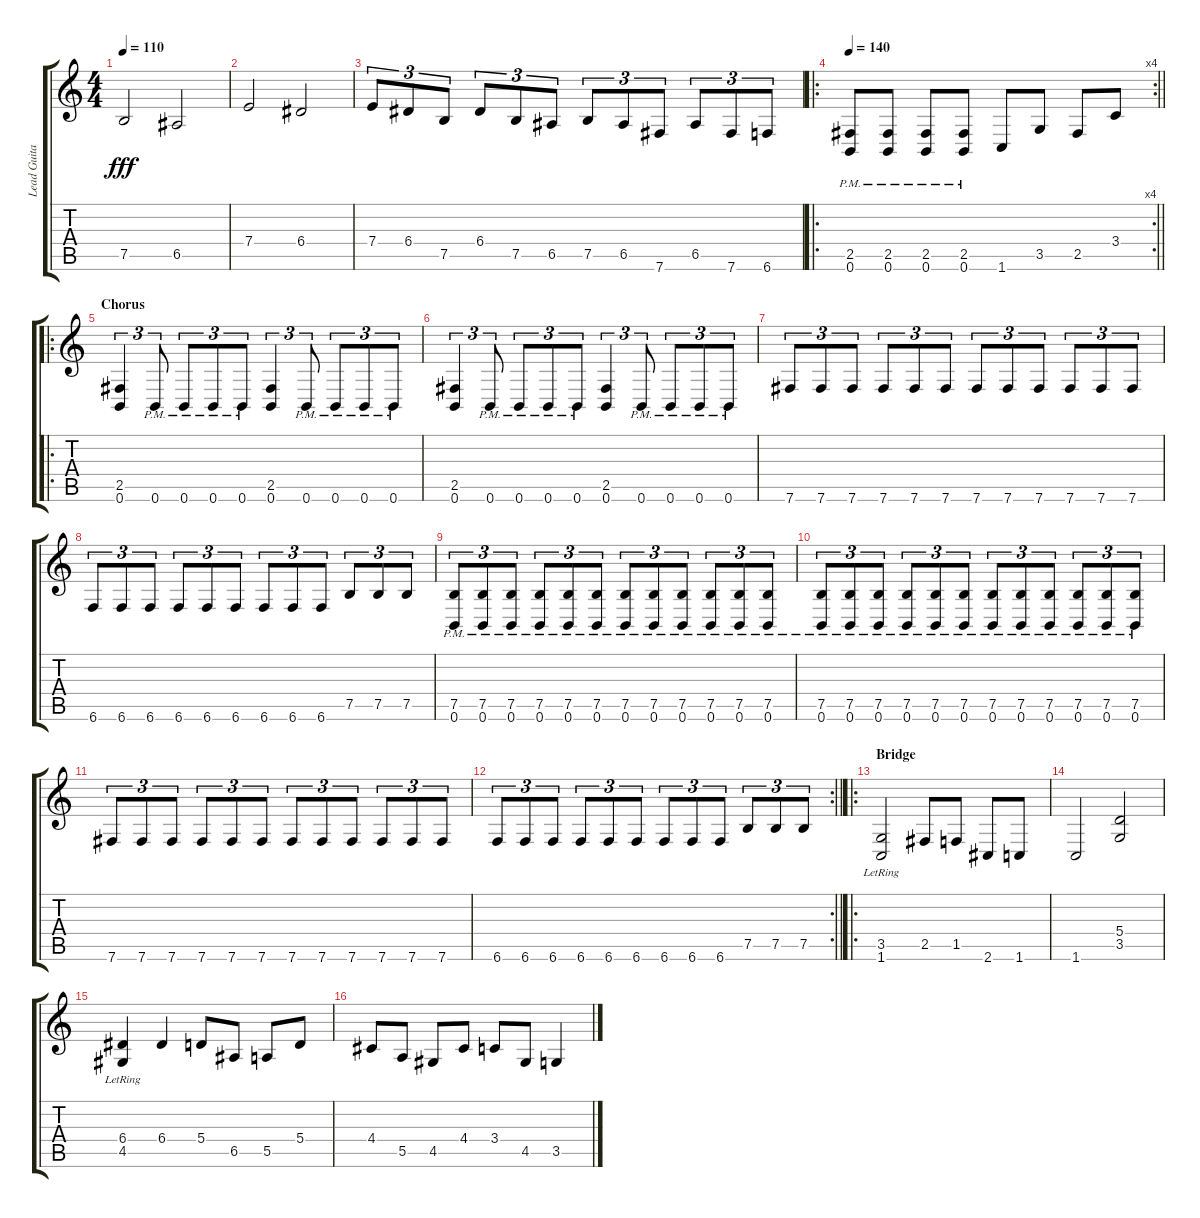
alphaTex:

\track ("Lead Guitar" "Lead Guita") {instrument distortionguitar}
\staff {score tabs}
\tuning (B3 Gb3 D3 A2 E2 B1) {hide}
\ts (4 4)
\tempo 110
\clef g2
\ks c
7.5.2{dy fff} 6.5.2 |
7.4.2 6.4.2 |
7.4.8{tu (3 2)} 6.4.8{tu (3 2)} 7.5.8{tu (3 2)} 6.4.8{tu (3 2)} 7.5.8{tu (3 2)} 6.5.8{tu (3 2)} 7.5.8{tu (3 2)} 6.5.8{tu (3 2)} 7.6.8{tu (3 2)} 6.5.8{tu (3 2)} 7.6.8{tu (3 2)} 6.6.8{tu (3 2)} |
\ro
\rc 4
\tempo 140
\barLineRight lightlight
(2.5{pm} 0.6{pm}).8{volume 16 balance 0} (2.5{pm} 0.6{pm}).8 (2.5{pm} 0.6{pm}).8 (2.5{pm} 0.6{pm}).8 1.6.8 3.5.8 2.5.8 3.4.8 |
\ro
\section ("" "Chorus")
(2.5 0.6).4{tu (3 2)} 0.6{pm}.8{tu (3 2)} 0.6{pm}.8{tu (3 2)} 0.6{pm}.8{tu (3 2)} 0.6{pm}.8{tu (3 2)} (2.5 0.6).4{tu (3 2)} 0.6{pm}.8{tu (3 2)} 0.6{pm}.8{tu (3 2)} 0.6{pm}.8{tu (3 2)} 0.6{pm}.8{tu (3 2)} |
(2.5 0.6).4{tu (3 2)} 0.6{pm}.8{tu (3 2)} 0.6{pm}.8{tu (3 2)} 0.6{pm}.8{tu (3 2)} 0.6{pm}.8{tu (3 2)} (2.5 0.6).4{tu (3 2)} 0.6{pm}.8{tu (3 2)} 0.6{pm}.8{tu (3 2)} 0.6{pm}.8{tu (3 2)} 0.6{pm}.8{tu (3 2)} |
7.6.8{tu (3 2)} 7.6.8{tu (3 2)} 7.6.8{tu (3 2)} 7.6.8{tu (3 2)} 7.6.8{tu (3 2)} 7.6.8{tu (3 2)} 7.6.8{tu (3 2)} 7.6.8{tu (3 2)} 7.6.8{tu (3 2)} 7.6.8{tu (3 2)} 7.6.8{tu (3 2)} 7.6.8{tu (3 2)} |
6.6.8{tu (3 2)} 6.6.8{tu (3 2)} 6.6.8{tu (3 2)} 6.6.8{tu (3 2)} 6.6.8{tu (3 2)} 6.6.8{tu (3 2)} 6.6.8{tu (3 2)} 6.6.8{tu (3 2)} 6.6.8{tu (3 2)} 7.5.8{tu (3 2)} 7.5.8{tu (3 2)} 7.5.8{tu (3 2)} |
(7.5{pm} 0.6{pm}).8{tu (3 2)} (7.5{pm} 0.6{pm}).8{tu (3 2)} (7.5{pm} 0.6{pm}).8{tu (3 2)} (7.5{pm} 0.6{pm}).8{tu (3 2)} (7.5{pm} 0.6{pm}).8{tu (3 2)} (7.5{pm} 0.6{pm}).8{tu (3 2)} (7.5{pm} 0.6{pm}).8{tu (3 2)} (7.5{pm} 0.6{pm}).8{tu (3 2)} (7.5{pm} 0.6{pm}).8{tu (3 2)} (7.5{pm} 0.6{pm}).8{tu (3 2)} (7.5{pm} 0.6{pm}).8{tu (3 2)} (7.5{pm} 0.6{pm}).8{tu (3 2)} |
(7.5{pm} 0.6{pm}).8{tu (3 2)} (7.5{pm} 0.6{pm}).8{tu (3 2)} (7.5{pm} 0.6{pm}).8{tu (3 2)} (7.5{pm} 0.6{pm}).8{tu (3 2)} (7.5{pm} 0.6{pm}).8{tu (3 2)} (7.5{pm} 0.6{pm}).8{tu (3 2)} (7.5{pm} 0.6{pm}).8{tu (3 2)} (7.5{pm} 0.6{pm}).8{tu (3 2)} (7.5{pm} 0.6{pm}).8{tu (3 2)} (7.5{pm} 0.6{pm}).8{tu (3 2)} (7.5{pm} 0.6{pm}).8{tu (3 2)} (7.5{pm} 0.6{pm}).8{tu (3 2)} |
7.6.8{tu (3 2)} 7.6.8{tu (3 2)} 7.6.8{tu (3 2)} 7.6.8{tu (3 2)} 7.6.8{tu (3 2)} 7.6.8{tu (3 2)} 7.6.8{tu (3 2)} 7.6.8{tu (3 2)} 7.6.8{tu (3 2)} 7.6.8{tu (3 2)} 7.6.8{tu (3 2)} 7.6.8{tu (3 2)} |
\rc 2
\barLineRight lightlight
6.6.8{tu (3 2)} 6.6.8{tu (3 2)} 6.6.8{tu (3 2)} 6.6.8{tu (3 2)} 6.6.8{tu (3 2)} 6.6.8{tu (3 2)} 6.6.8{tu (3 2)} 6.6.8{tu (3 2)} 6.6.8{tu (3 2)} 7.5.8{tu (3 2)} 7.5.8{tu (3 2)} 7.5.8{tu (3 2)} |
\ro
\section ("" "Bridge")
(3.5{lr} 1.6{lr}).2 2.5.8 1.5.8 2.6.8 1.6.8 |
1.6.2 (5.4 3.5).2 |
(6.4{lr} 4.5{lr}).4 6.4.4 5.4.8 6.5.8 5.5.8 5.4.8 |
4.4.8 5.5.8 4.5.8 4.4.8 3.4.8 4.5.8 3.5.4
